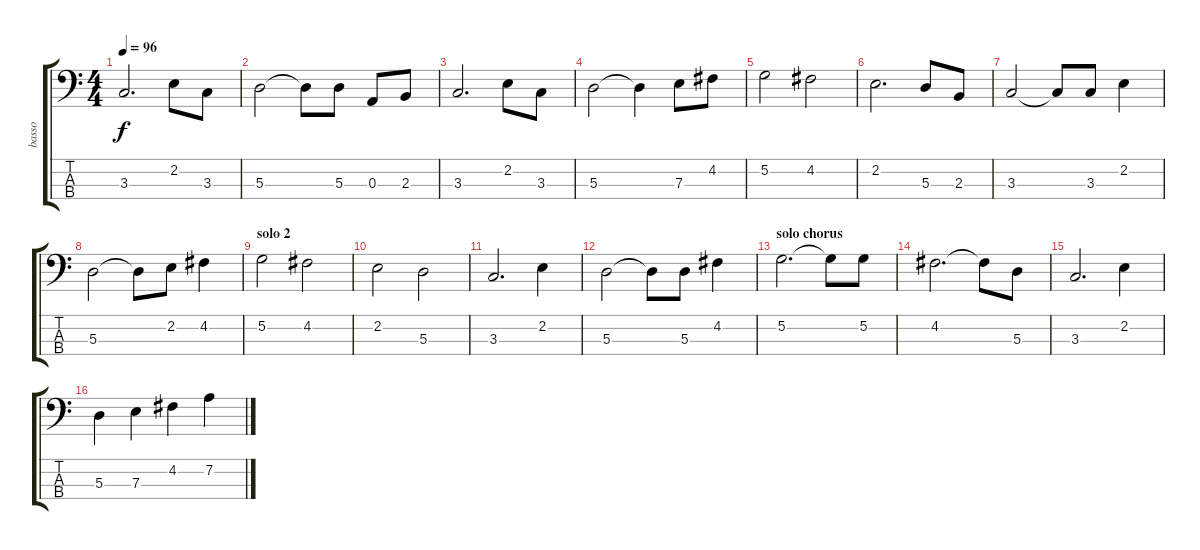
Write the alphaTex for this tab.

\track ("basso" "basso") {instrument electricbassfinger}
\staff {score tabs}
\tuning (G2 D2 A1 E1) {hide}
\ts (4 4)
\tempo 96
\clef f4
\ks c
3.3.2{d dy f} 2.2.8 3.3.8 |
5.3.2 5.3{t}.8 5.3.8 0.3.8 2.3.8 |
3.3.2{d} 2.2.8 3.3.8 |
5.3.2 5.3{t}.4 7.3.8 4.2.8 |
5.2.2 4.2.2 |
2.2.2{d} 5.3.8 2.3.8 |
3.3.2 3.3{t}.8 3.3.8 2.2.4 |
5.3.2 5.3{t}.8 2.2.8 4.2.4 |
\section ("" "solo 2")
5.2.2 4.2.2 |
2.2.2 5.3.2 |
3.3.2{d} 2.2.4 |
5.3.2 5.3{t}.8 5.3.8 4.2.4 |
\section ("" "solo chorus")
5.2.2{d} 5.2{t}.8 5.2.8 |
4.2.2{d} 4.2{t}.8 5.3.8 |
3.3.2{d} 2.2.4 |
5.3.4 7.3.4 4.2.4 7.2.4
